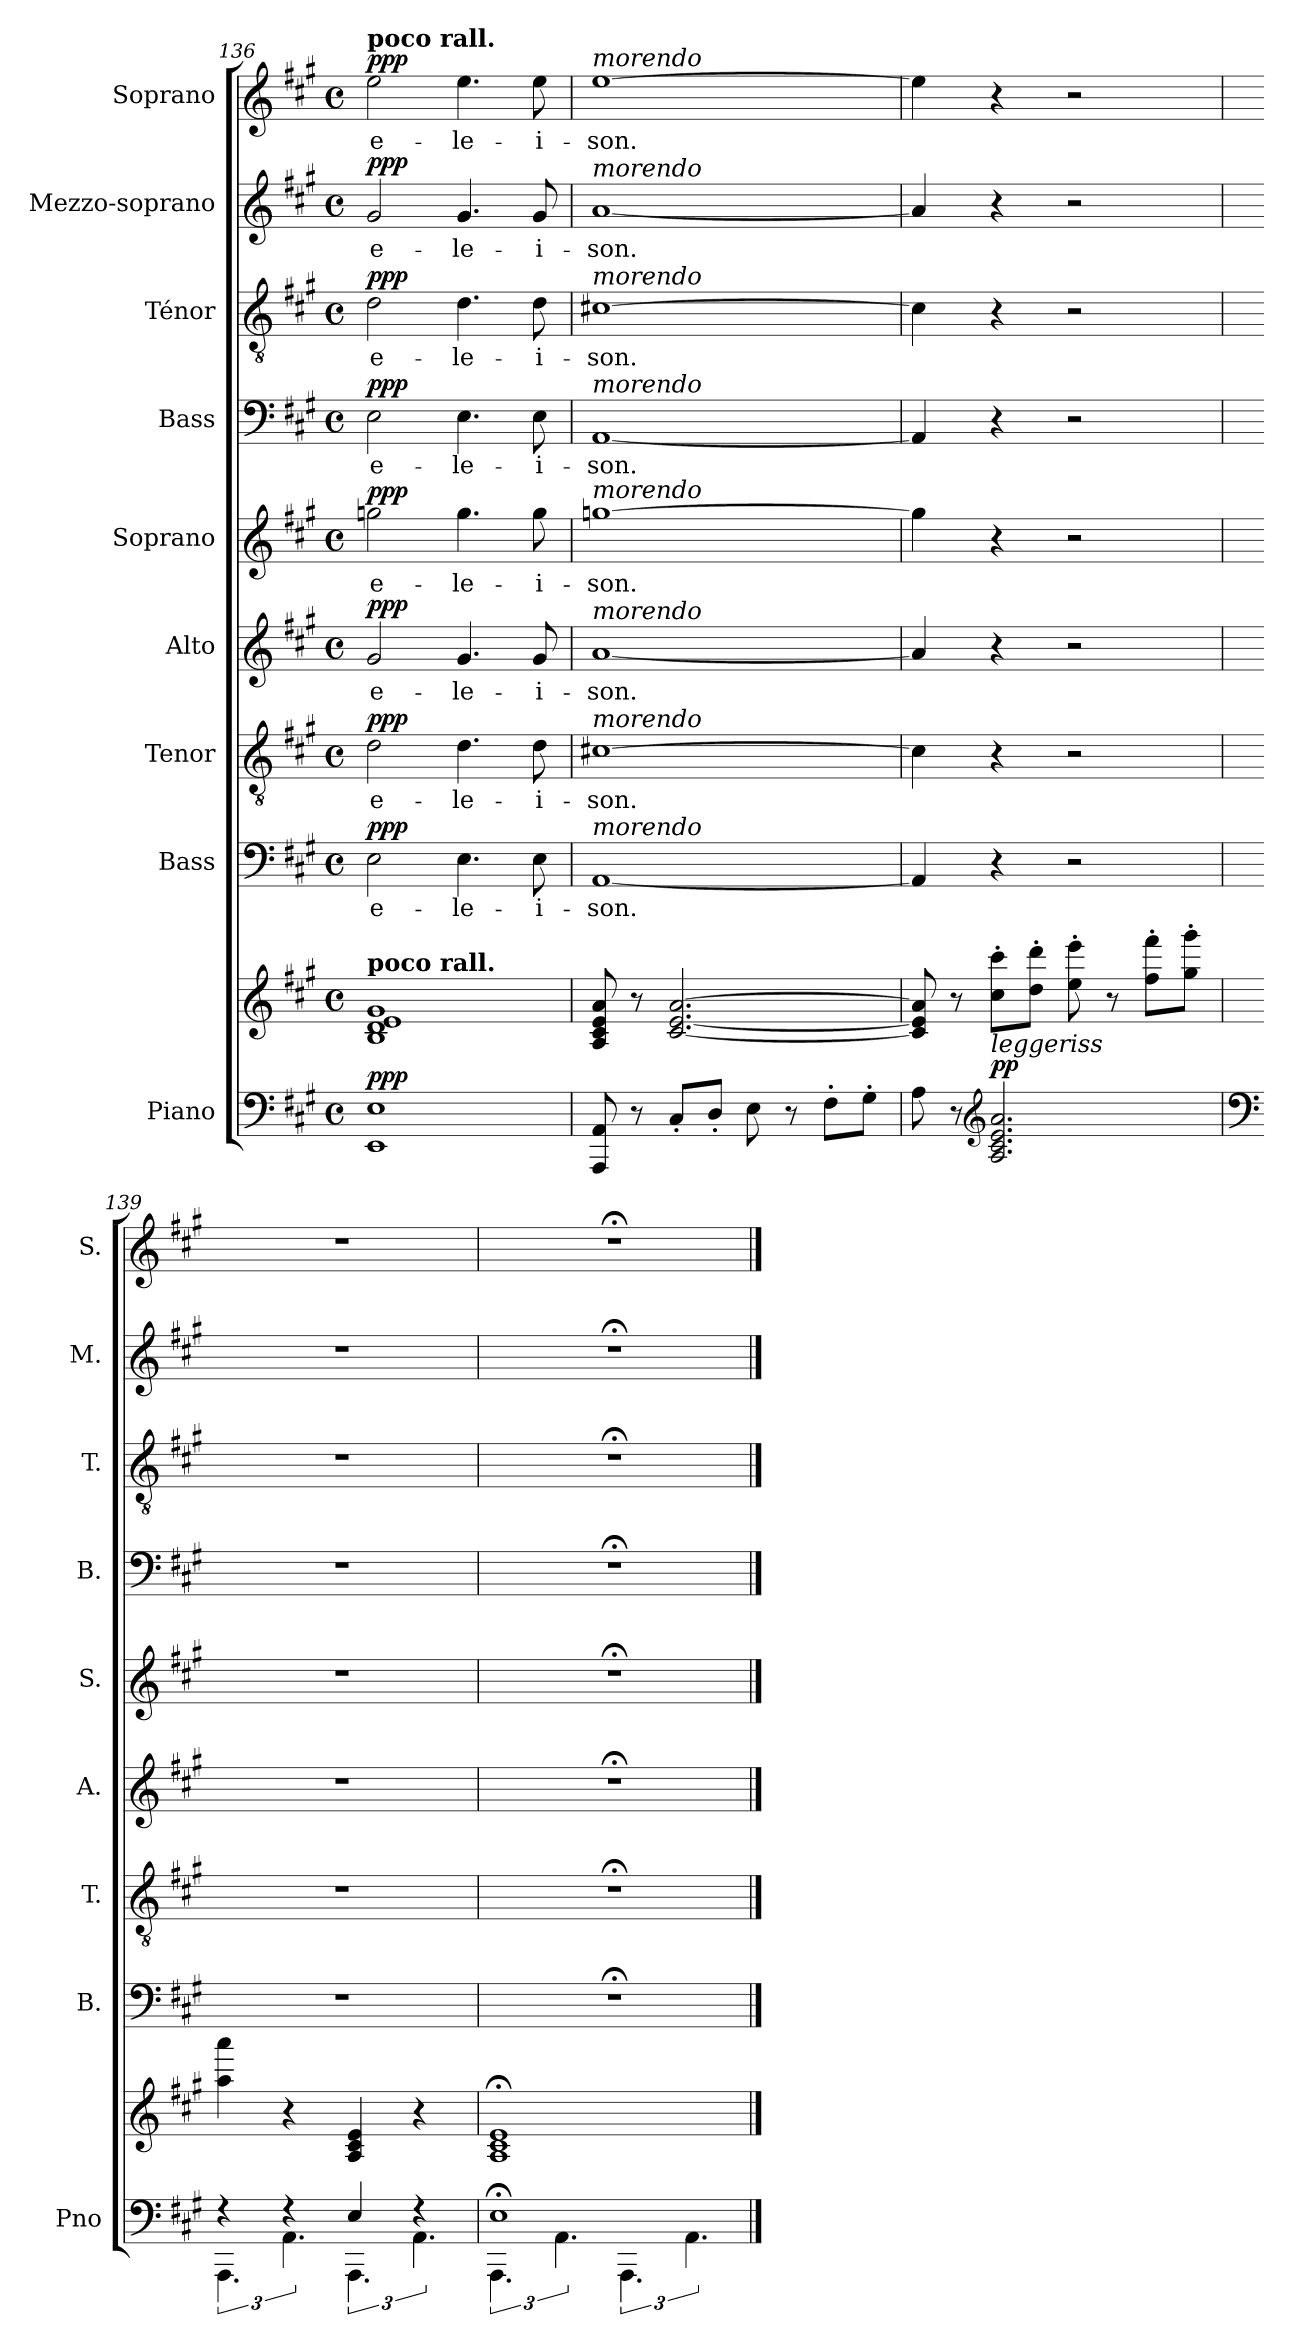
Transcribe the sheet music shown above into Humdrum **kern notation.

**kern	**kern	**dynam	**kern	**text	**dynam	**kern	**text	**dynam	**kern	**text	**dynam	**kern	**text	**dynam	**kern	**text	**dynam	**kern	**text	**dynam	**kern	**text	**dynam	**kern	**text	**dynam
*part9	*part9	*part9	*part8	*part8	*part8	*part7	*part7	*part7	*part6	*part6	*part6	*part5	*part5	*part5	*part4	*part4	*part4	*part3	*part3	*part3	*part2	*part2	*part2	*part1	*part1	*part1
*staff10	*staff9	*staff9/10	*staff8	*staff8	*staff8	*staff7	*staff7	*staff7	*staff6	*staff6	*staff6	*staff5	*staff5	*staff5	*staff4	*staff4	*staff4	*staff3	*staff3	*staff3	*staff2	*staff2	*staff2	*staff1	*staff1	*staff1
*I"Piano	*	*	*I"Bass	*	*	*I"Tenor	*	*	*I"Alto	*	*	*I"Soprano	*	*	*I"Bass	*	*	*I"Ténor	*	*	*I"Mezzo-soprano	*	*	*I"Soprano	*	*
*I'Pno	*	*	*I'B.	*	*	*I'T.	*	*	*I'A.	*	*	*I'S.	*	*	*I'B.	*	*	*I'T.	*	*	*I'M.	*	*	*I'S.	*	*
*clefF4	*clefG2	*	*clefF4	*	*	*clefGv2	*	*	*clefG2	*	*	*clefG2	*	*	*clefF4	*	*	*clefGv2	*	*	*clefG2	*	*	*clefG2	*	*
*	*	*	*	*	*	*	*	*	*	*	*	*ITrd2c3	*	*	*	*	*	*	*	*	*	*	*	*	*	*
*k[f#c#g#]	*k[f#c#g#]	*	*k[f#c#g#]	*	*	*k[f#c#g#]	*	*	*k[f#c#g#]	*	*	*k[f#c#g#d#a#e#]	*	*	*k[f#c#g#]	*	*	*k[f#c#g#]	*	*	*k[f#c#g#]	*	*	*k[f#c#g#]	*	*
*M4/4	*M4/4	*	*M4/4	*	*	*M4/4	*	*	*M4/4	*	*	*M4/4	*	*	*M4/4	*	*	*M4/4	*	*	*M4/4	*	*	*M4/4	*	*
*met(c)	*met(c)	*	*met(c)	*	*	*met(c)	*	*	*met(c)	*	*	*met(c)	*	*	*met(c)	*	*	*met(c)	*	*	*met(c)	*	*	*met(c)	*	*
=136	=136	=136	=136	=136	=136	=136	=136	=136	=136	=136	=136	=136	=136	=136	=136	=136	=136	=136	=136	=136	=136	=136	=136	=136	=136	=136
!	!	!	!	!	!	!	!	!	!	!	!	!	!	!	!	!	!	!	!	!	!	!	!	!LO:TX:a:B:t=poco rall.	!	!
!	!LO:TX:a:B:t=poco rall.	!	!	!	!	!	!	!	!	!	!	!	!	!	!	!	!	!	!	!	!	!	!	!	!	!
!	!	!LO:DY:a=2	!	!LO:LY:b	!LO:DY:a	!	!LO:LY:b	!LO:DY:a	!	!LO:LY:b	!LO:DY:a	!	!LO:LY:b	!LO:DY:a	!	!LO:LY:b	!LO:DY:a	!	!LO:LY:b	!LO:DY:a	!	!LO:LY:b	!LO:DY:a	!	!LO:LY:b	!LO:DY:a
1EE 1E	1B 1d 1e 1g#	ppp	2E\	e-	ppp	2d\	e-	ppp	2g#/	e-	ppp	2eeni\	e-	ppp	2E\	e-	ppp	2d\	e-	ppp	2g#/	e-	ppp	2ee\	e-	ppp
!	!	!	!	!LO:LY:b	!	!	!LO:LY:b	!	!	!LO:LY:b	!	!	!LO:LY:b	!	!	!LO:LY:b	!	!	!LO:LY:b	!	!	!LO:LY:b	!	!	!LO:LY:b	!
.	.	.	4.E\	-le-	.	4.d\	-le-	.	4.g#/	-le-	.	4.eei\	-le-	.	4.E\	-le-	.	4.d\	-le-	.	4.g#/	-le-	.	4.ee\	-le-	.
!	!	!	!	!LO:LY:b	!	!	!LO:LY:b	!	!	!LO:LY:b	!	!	!LO:LY:b	!	!	!LO:LY:b	!	!	!LO:LY:b	!	!	!LO:LY:b	!	!	!LO:LY:b	!
.	.	.	8E\	-i-	.	8d\	-i-	.	8g#/	-i-	.	8eei\	-i-	.	8E\	-i-	.	8d\	-i-	.	8g#/	-i-	.	8ee\	-i-	.
=137	=137	=137	=137	=137	=137	=137	=137	=137	=137	=137	=137	=137	=137	=137	=137	=137	=137	=137	=137	=137	=137	=137	=137	=137	=137	=137
!	!	!	!	!	!	!	!	!	!	!	!	!	!	!	!	!	!	!	!	!	!	!	!	!LO:TX:a:i:t=morendo	!	!
!	!	!	!	!	!	!	!	!	!	!	!	!	!	!	!	!	!	!	!	!	!LO:TX:a:i:t=morendo	!	!	!	!	!
!	!	!	!	!	!	!	!	!	!	!	!	!	!	!	!	!	!	!LO:TX:a:i:t=morendo	!	!	!	!	!	!	!	!
!	!	!	!	!	!	!	!	!	!	!	!	!	!	!	!LO:TX:a:i:t=morendo	!	!	!	!	!	!	!	!	!	!	!
!	!	!	!	!	!	!	!	!	!	!	!	!LO:TX:a:i:t=morendo	!	!	!	!	!	!	!	!	!	!	!	!	!	!
!	!	!	!	!	!	!	!	!	!LO:TX:a:i:t=morendo	!	!	!	!	!	!	!	!	!	!	!	!	!	!	!	!	!
!	!	!	!	!	!	!LO:TX:a:i:t=morendo	!	!	!	!	!	!	!	!	!	!	!	!	!	!	!	!	!	!	!	!
!	!	!	!LO:TX:a:i:t=morendo	!	!	!	!	!	!	!	!	!	!	!	!	!	!	!	!	!	!	!	!	!	!	!
!	!	!	!	!LO:LY:b	!	!	!LO:LY:b	!	!	!LO:LY:b	!	!	!LO:LY:b	!	!	!LO:LY:b	!	!	!LO:LY:b	!	!	!LO:LY:b	!	!	!LO:LY:b	!
8AAA/ 8AA/	8A/ 8c#/ 8e/ 8a/	.	[1AA	-son.	.	[1c#X	-son.	.	[1a	-son.	.	[1eeni	-son.	.	[1AA	-son.	.	[1c#X	-son.	.	[1a	-son.	.	[1ee	-son.	.
8r	8r	.	.	.	.	.	.	.	.	.	.	.	.	.	.	.	.	.	.	.	.	.	.	.	.	.
8C#'/L	[2.c#/ [2.e/ [2.a/	.	.	.	.	.	.	.	.	.	.	.	.	.	.	.	.	.	.	.	.	.	.	.	.	.
8D'/J	.	.	.	.	.	.	.	.	.	.	.	.	.	.	.	.	.	.	.	.	.	.	.	.	.	.
8E\	.	.	.	.	.	.	.	.	.	.	.	.	.	.	.	.	.	.	.	.	.	.	.	.	.	.
8r	.	.	.	.	.	.	.	.	.	.	.	.	.	.	.	.	.	.	.	.	.	.	.	.	.	.
8F#'\L	.	.	.	.	.	.	.	.	.	.	.	.	.	.	.	.	.	.	.	.	.	.	.	.	.	.
8G#'\J	.	.	.	.	.	.	.	.	.	.	.	.	.	.	.	.	.	.	.	.	.	.	.	.	.	.
=138	=138	=138	=138	=138	=138	=138	=138	=138	=138	=138	=138	=138	=138	=138	=138	=138	=138	=138	=138	=138	=138	=138	=138	=138	=138	=138
8A\	8c#/] 8e/] 8a/]	.	4AA/]	.	.	4c#\]	.	.	4a/]	.	.	4eei\]	.	.	4AA/]	.	.	4c#\]	.	.	4a/]	.	.	4ee\]	.	.
8r	8r	.	.	.	.	.	.	.	.	.	.	.	.	.	.	.	.	.	.	.	.	.	.	.	.	.
*clefG2	*	*	*	*	*	*	*	*	*	*	*	*	*	*	*	*	*	*	*	*	*	*	*	*	*	*
!LO:TX:a:i:t=leggeriss	!	!	!	!	!	!	!	!	!	!	!	!	!	!	!	!	!	!	!	!	!	!	!	!	!	!
!	!	!LO:DY:a=2	!	!	!	!	!	!	!	!	!	!	!	!	!	!	!	!	!	!	!	!	!	!	!	!
2.A/ 2.c#/ 2.e/ 2.a/	8cc#\' 8ccc#\'L	pp	4r	.	.	4r	.	.	4r	.	.	4r	.	.	4r	.	.	4r	.	.	4r	.	.	4r	.	.
.	8dd\' 8ddd\'J	.	.	.	.	.	.	.	.	.	.	.	.	.	.	.	.	.	.	.	.	.	.	.	.	.
.	8ee\' 8eee\'	.	2r	.	.	2r	.	.	2r	.	.	2r	.	.	2r	.	.	2r	.	.	2r	.	.	2r	.	.
.	8r	.	.	.	.	.	.	.	.	.	.	.	.	.	.	.	.	.	.	.	.	.	.	.	.	.
.	8ff#\' 8fff#\'L	.	.	.	.	.	.	.	.	.	.	.	.	.	.	.	.	.	.	.	.	.	.	.	.	.
.	8gg#\' 8ggg#\'J	.	.	.	.	.	.	.	.	.	.	.	.	.	.	.	.	.	.	.	.	.	.	.	.	.
=139	=139	=139	=139	=139	=139	=139	=139	=139	=139	=139	=139	=139	=139	=139	=139	=139	=139	=139	=139	=139	=139	=139	=139	=139	=139	=139
*clefF4	*	*	*	*	*	*	*	*	*	*	*	*	*	*	*	*	*	*	*	*	*	*	*	*	*	*
*^	*	*	*	*	*	*	*	*	*	*	*	*	*	*	*	*	*	*	*	*	*	*	*	*	*	*
4r	6.AAA\	4aa\ 4aaa\	.	1r	.	.	1r	.	.	1r	.	.	1r	.	.	1r	.	.	1r	.	.	1r	.	.	1r	.	.
4r	6.AA\	4r	.	.	.	.	.	.	.	.	.	.	.	.	.	.	.	.	.	.	.	.	.	.	.	.	.
4E/	6.AAA\	4A/ 4c#/ 4e/	.	.	.	.	.	.	.	.	.	.	.	.	.	.	.	.	.	.	.	.	.	.	.	.	.
4r	6.AA\	4r	.	.	.	.	.	.	.	.	.	.	.	.	.	.	.	.	.	.	.	.	.	.	.	.	.
=140	=140	=140	=140	=140	=140	=140	=140	=140	=140	=140	=140	=140	=140	=140	=140	=140	=140	=140	=140	=140	=140	=140	=140	=140	=140	=140	=140
1E;<	6.AAA\	1A;< 1c#;< 1e;<	.	1r;<	.	.	1r;<	.	.	1r;<	.	.	1r;<	.	.	1r;<	.	.	1r;<	.	.	1r;<	.	.	1r;<	.	.
.	6.AA\	.	.	.	.	.	.	.	.	.	.	.	.	.	.	.	.	.	.	.	.	.	.	.	.	.	.
.	6.AAA\	.	.	.	.	.	.	.	.	.	.	.	.	.	.	.	.	.	.	.	.	.	.	.	.	.	.
.	6.AA\	.	.	.	.	.	.	.	.	.	.	.	.	.	.	.	.	.	.	.	.	.	.	.	.	.	.
*v	*v	*	*	*	*	*	*	*	*	*	*	*	*	*	*	*	*	*	*	*	*	*	*	*	*	*	*
==	==	==	==	==	==	==	==	==	==	==	==	==	==	==	==	==	==	==	==	==	==	==	==	==	==	==
*-	*-	*-	*-	*-	*-	*-	*-	*-	*-	*-	*-	*-	*-	*-	*-	*-	*-	*-	*-	*-	*-	*-	*-	*-	*-	*-
